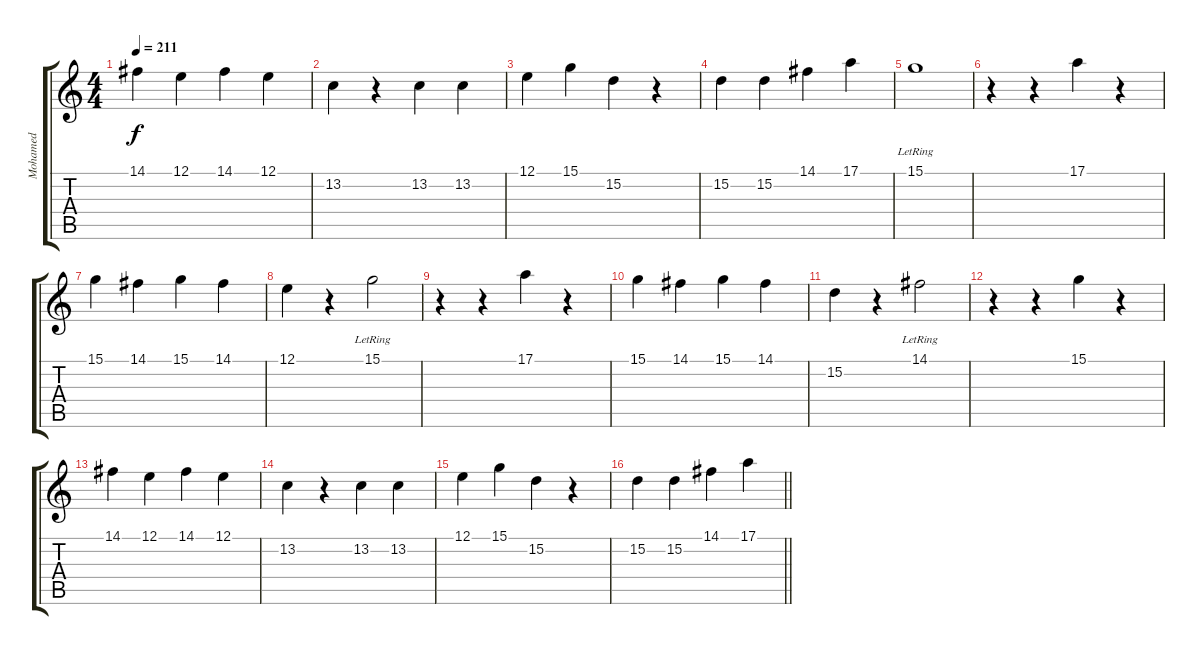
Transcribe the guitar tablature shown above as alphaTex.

\track ("Mohamed" "Mohamed") {instrument violin}
\staff {score tabs}
\tuning (E4 B3 G3 D3 A2 E2) {hide}
\ts (4 4)
\tempo 211
\clef g2
\ks c
14.1.4{dy f} 12.1.4 14.1.4 12.1.4 |
13.2.4 r.4 13.2.4 13.2.4 |
12.1.4 15.1.4 15.2.4 r.4 |
15.2.4 15.2.4 14.1.4 17.1.4 |
15.1{lr}.1 |
r.4 r.4 17.1.4 r.4 |
15.1.4 14.1.4 15.1.4 14.1.4 |
12.1.4 r.4 15.1{lr}.2 |
r.4 r.4 17.1.4 r.4 |
15.1.4 14.1.4 15.1.4 14.1.4 |
15.2.4 r.4 14.1{lr}.2 |
r.4 r.4 15.1.4 r.4 |
14.1.4 12.1.4 14.1.4 12.1.4 |
13.2.4 r.4 13.2.4 13.2.4 |
12.1.4 15.1.4 15.2.4 r.4 |
\barLineRight lightlight
15.2.4 15.2.4 14.1.4 17.1.4
